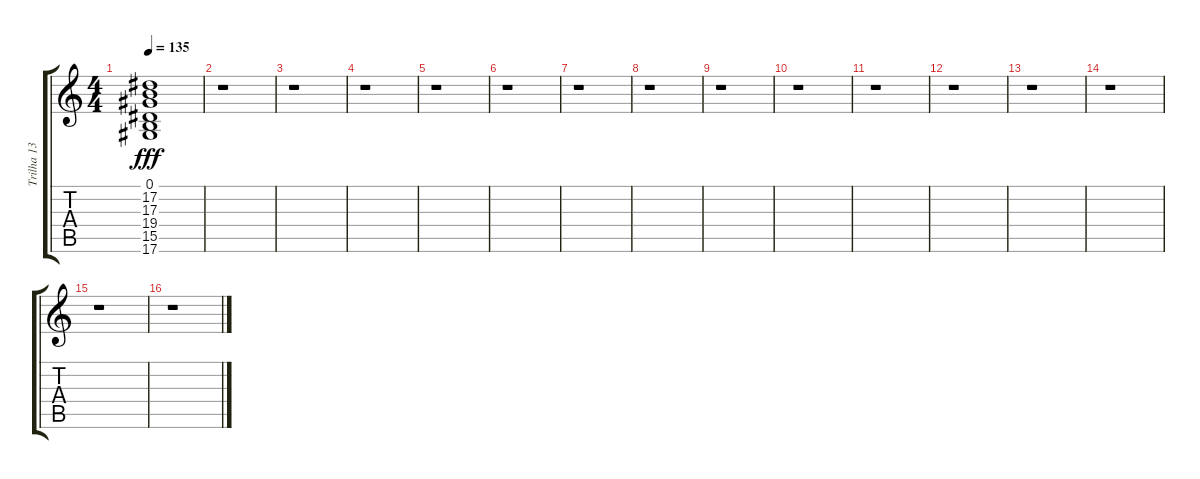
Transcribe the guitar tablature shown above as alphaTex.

\track ("Trilha 13" "Trilha 13") {instrument harpsichord}
\staff {score tabs}
\tuning (Eb4 Bb3 Gb3 Db3 Ab2 Eb2) {hide}
\ts (4 4)
\tempo 135
\clef g2
\ks c
(0.1 17.2 17.3 19.4 15.5 17.6).1{dy fff} |
r.1 |
r.1 |
r.1 |
r.1 |
r.1 |
r.1 |
r.1 |
r.1 |
r.1 |
r.1 |
r.1 |
r.1 |
r.1 |
r.1 |
r.1
